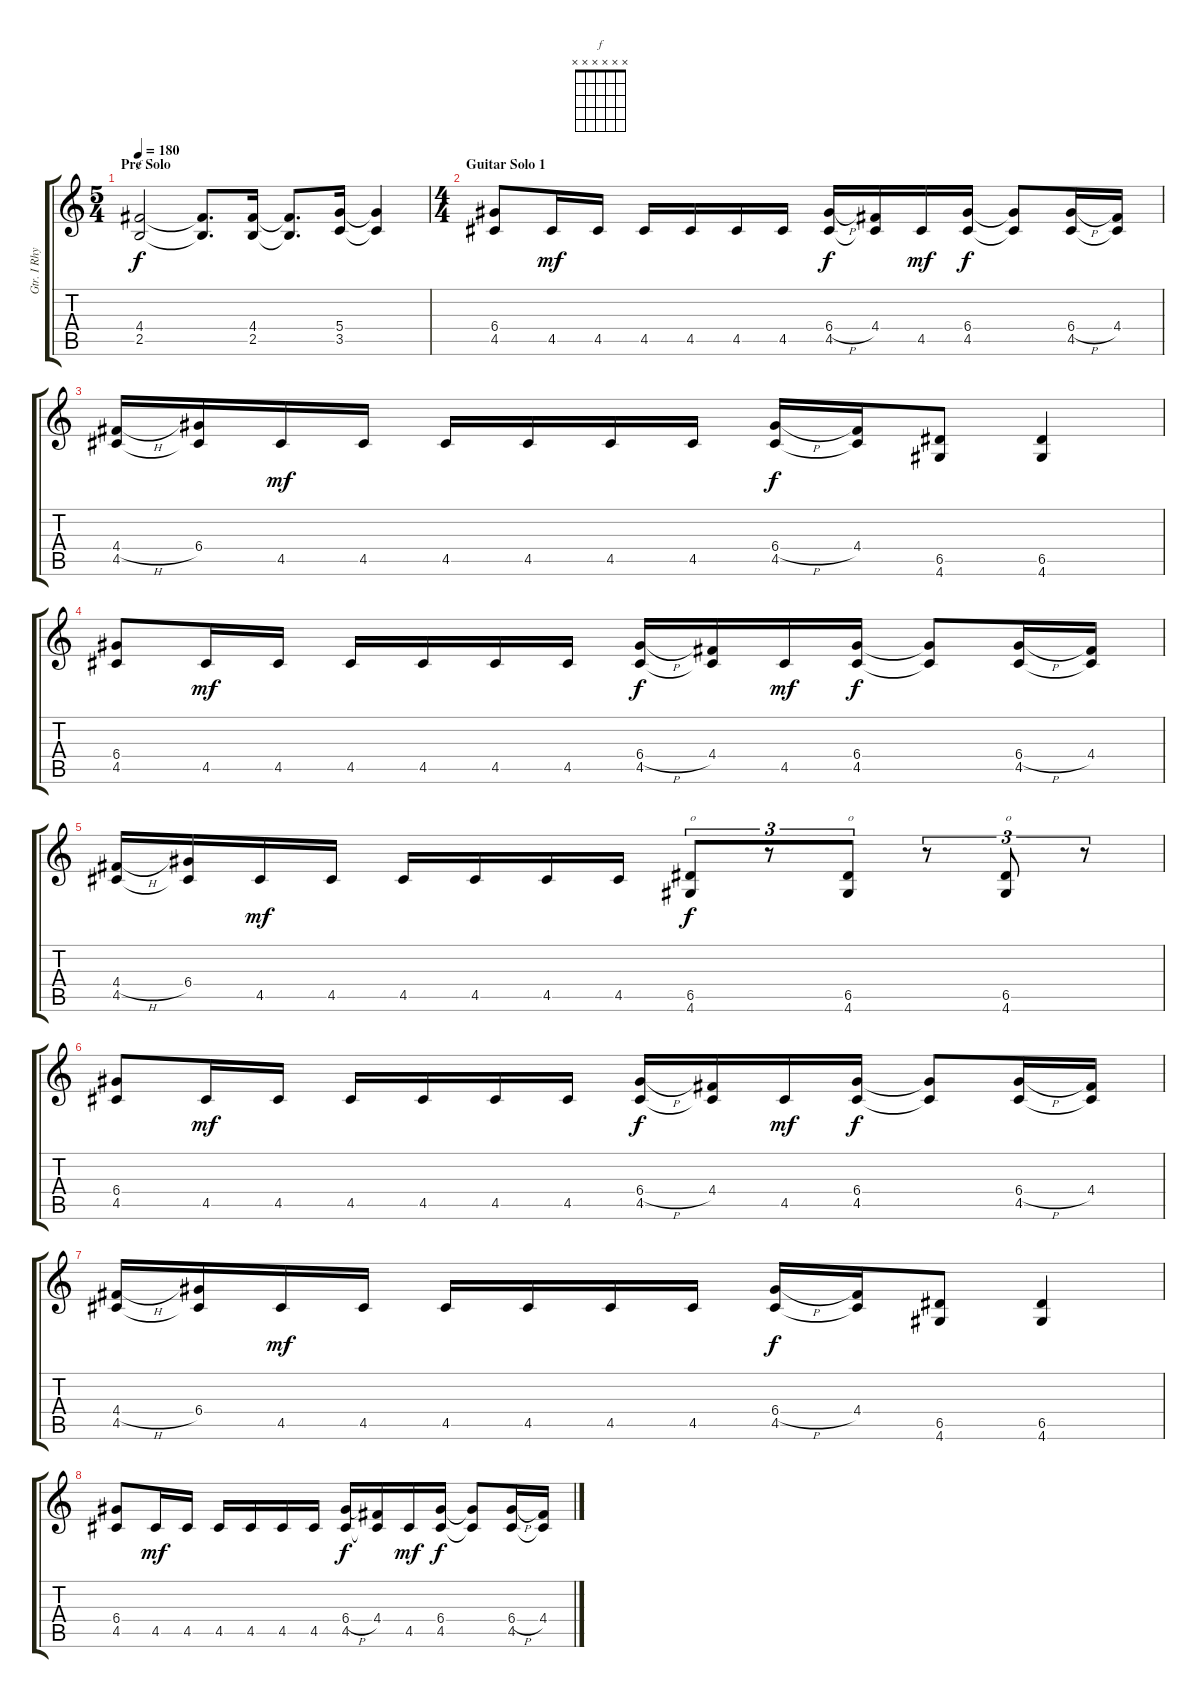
\track ("Gtr. I Rhytm" "Gtr. I Rhy") {instrument overdrivenguitar}
\staff {score tabs}
\tuning (E4 B3 G3 D3 A2 E2) {hide}
\chord ("f" x x x x x x)
\ts (5 4)
\section ("" "Pre Solo")
\tempo 180
\clef g2
\ks c
(4.4 2.5).2{ch "f" dy f} (4.4{t} 2.5{t}).8{d} (4.4 2.5).16 (4.4{t} 2.5{t}).8{d} (5.4 3.5).16 (5.4{t} 3.5{t}).4 |
\ts (4 4)
\section ("" "Guitar Solo 1")
(6.4 4.5).8 4.5.16{dy mf} 4.5.16 4.5.16 4.5.16 4.5.16 4.5.16 (6.4{h} 4.5).16{dy f} (4.4 4.5{t}).16 4.5.16{dy mf} (6.4 4.5).16{dy f} (6.4{t} 4.5{t}).8 (6.4{h} 4.5).16 (4.4 4.5{t}).16 |
(4.4{h} 4.5).16 (6.4 4.5{t}).16 4.5.16{dy mf} 4.5.16 4.5.16 4.5.16 4.5.16 4.5.16 (6.4{h} 4.5).16{dy f} (4.4 4.5{t}).16 (6.5 4.6).8 (6.5 4.6).4 |
(6.4 4.5).8 4.5.16{dy mf} 4.5.16 4.5.16 4.5.16 4.5.16 4.5.16 (6.4{h} 4.5).16{dy f} (4.4 4.5{t}).16 4.5.16{dy mf} (6.4 4.5).16{dy f} (6.4{t} 4.5{t}).8 (6.4{h} 4.5).16 (4.4 4.5{t}).16 |
(4.4{h} 4.5).16 (6.4 4.5{t}).16 4.5.16{dy mf} 4.5.16 4.5.16 4.5.16 4.5.16 4.5.16 (6.5 4.6).8{tu (3 2) txt "o" dy f} r.8{tu (3 2)} (6.5 4.6).8{tu (3 2) txt "o"} r.8{tu (3 2)} (6.5 4.6).8{tu (3 2) txt "o"} r.8{tu (3 2)} |
(6.4 4.5).8 4.5.16{dy mf} 4.5.16 4.5.16 4.5.16 4.5.16 4.5.16 (6.4{h} 4.5).16{dy f} (4.4 4.5{t}).16 4.5.16{dy mf} (6.4 4.5).16{dy f} (6.4{t} 4.5{t}).8 (6.4{h} 4.5).16 (4.4 4.5{t}).16 |
(4.4{h} 4.5).16 (6.4 4.5{t}).16 4.5.16{dy mf} 4.5.16 4.5.16 4.5.16 4.5.16 4.5.16 (6.4{h} 4.5).16{dy f} (4.4 4.5{t}).16 (6.5 4.6).8 (6.5 4.6).4 |
(6.4 4.5).8 4.5.16{dy mf} 4.5.16 4.5.16 4.5.16 4.5.16 4.5.16 (6.4{h} 4.5).16{dy f} (4.4 4.5{t}).16 4.5.16{dy mf} (6.4 4.5).16{dy f} (6.4{t} 4.5{t}).8 (6.4{h} 4.5).16 (4.4 4.5{t}).16
